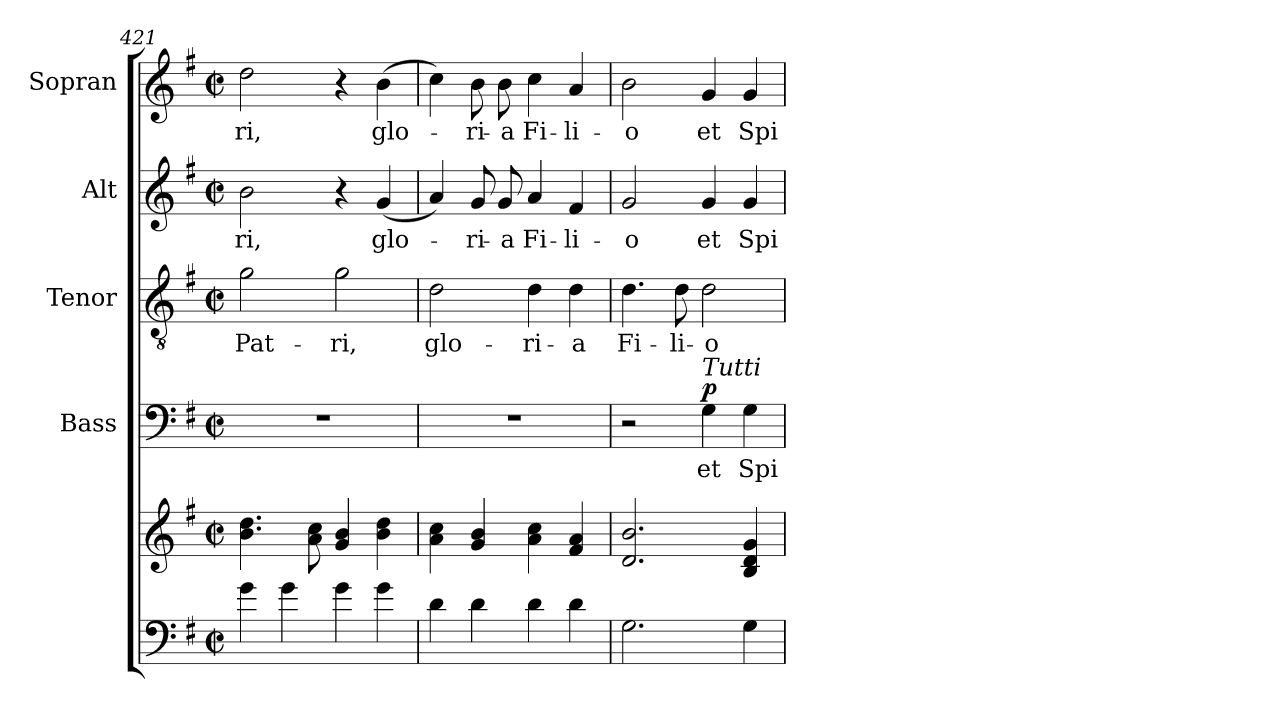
**kern	**kern	**kern	**text	**dynam	**kern	**text	**kern	**text	**kern	**text
*part5	*part5	*part4	*part4	*part4	*part3	*part3	*part2	*part2	*part1	*part1
*staff6	*staff5	*staff4	*staff4	*staff4	*staff3	*staff3	*staff2	*staff2	*staff1	*staff1
*	*	*I"Bass	*	*	*I"Tenor	*	*I"Alt	*	*I"Sopran	*
*	*	*I'B.	*	*	*I'T.	*	*I'A.	*	*I'S.	*
*clefF4	*clefG2	*clefF4	*	*	*clefGv2	*	*clefG2	*	*clefG2	*
*k[f#]	*k[f#]	*k[f#]	*	*	*k[f#]	*	*k[f#]	*	*k[f#]	*
*G:	*G:	*G:	*	*	*G:	*	*G:	*	*G:	*
*M2/2	*M2/2	*M2/2	*	*	*M2/2	*	*M2/2	*	*M2/2	*
*met(c|)	*met(c|)	*met(c|)	*	*	*met(c|)	*	*met(c|)	*	*met(c|)	*
=421	=421	=421	=421	=421	=421	=421	=421	=421	=421	=421
!	!	!	!	!	!	!LO:LY:b	!	!LO:LY:b	!	!LO:LY:b
4g\	4.b\ 4.dd\	1r	.	.	2g\	Pat-	2b\	-ri,	2dd\	-ri,
4g\	.	.	.	.	.	.	.	.	.	.
.	8a\ 8cc\	.	.	.	.	.	.	.	.	.
!	!	!	!	!	!	!LO:LY:b	!	!	!	!
4g\	4g/ 4b/	.	.	.	2g\	-ri,	4r	.	4r	.
!	!	!	!	!	!	!	!	!LO:LY:b	!	!LO:LY:b
4g\	4b\ 4dd\	.	.	.	.	.	(<4g/	glo-	(>4b\	glo-
=422	=422	=422	=422	=422	=422	=422	=422	=422	=422	=422
!	!	!	!	!	!	!LO:LY:b	!	!	!	!
4d\	4a\ 4cc\	1r	.	.	2d\	glo-	4a/)	.	4cc\)	.
!	!	!	!	!	!	!	!	!LO:LY:b	!	!LO:LY:b
4d\	4g/ 4b/	.	.	.	.	.	8g/	-ri-	8b\	-ri-
!	!	!	!	!	!	!	!	!LO:LY:b	!	!LO:LY:b
.	.	.	.	.	.	.	8g/	-a	8b\	-a
!	!	!	!	!	!	!LO:LY:b	!	!LO:LY:b	!	!LO:LY:b
4d\	4a\ 4cc\	.	.	.	4d\	-ri-	4a/	Fi-	4cc\	Fi-
!	!	!	!	!	!	!LO:LY:b	!	!LO:LY:b	!	!LO:LY:b
4d\	4f#/ 4a/	.	.	.	4d\	-a	4f#/	-li-	4a/	-li-
=423	=423	=423	=423	=423	=423	=423	=423	=423	=423	=423
!	!	!	!	!	!	!LO:LY:b	!	!LO:LY:b	!	!LO:LY:b
2.G\	2.d/ 2.b/	2r	.	.	4.d\	Fi-	2g/	-o	2b\	-o
!	!	!	!	!	!	!LO:LY:b	!	!	!	!
.	.	.	.	.	8d\	-li-	.	.	.	.
!	!	!LO:TX:a:i:t=Tutti	!	!	!	!	!	!	!	!
!	!	!	!LO:LY:b	!LO:DY:a	!	!LO:LY:b	!	!LO:LY:b	!	!LO:LY:b
.	.	4G\	et	p	2d\	-o	4g/	et	4g/	et
!	!	!	!LO:LY:b	!	!	!	!	!LO:LY:b	!	!LO:LY:b
4G\	4B/ 4d/ 4g/	4G\	Spi-	.	.	.	4g/	Spi-	4g/	Spi-
=	=	=	=	=	=	=	=	=	=	=
*-	*-	*-	*-	*-	*-	*-	*-	*-	*-	*-
